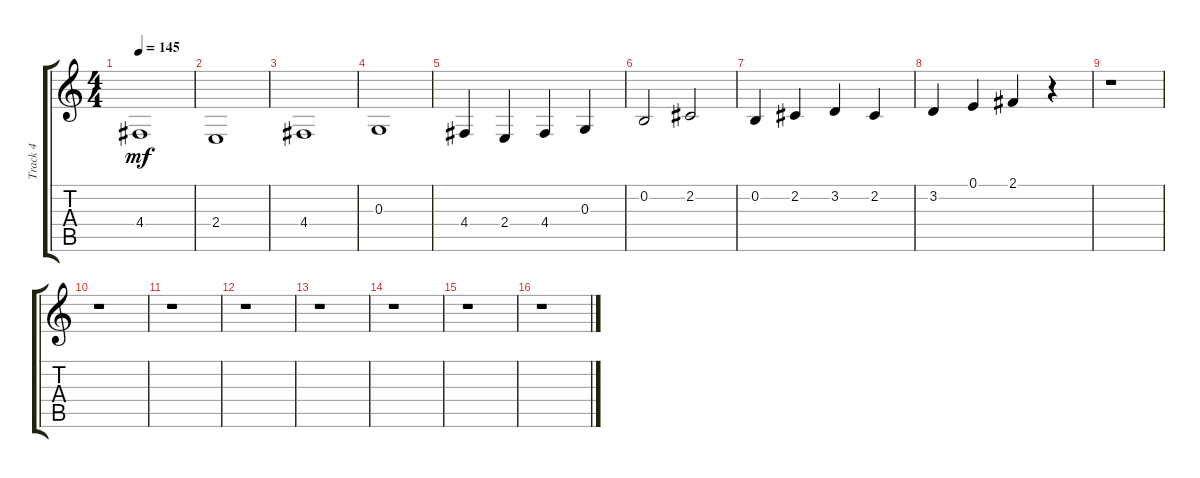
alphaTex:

\track ("Track 4" "Track 4") {instrument stringensemble1}
\staff {score tabs}
\tuning (E4 B3 G3 D3 A2 E2) {hide}
\ts (4 4)
\tempo 145
\clef g2
\ks c
4.4.1{dy mf} |
2.4.1 |
4.4.1 |
0.3.1 |
4.4.4 2.4.4 4.4.4 0.3.4 |
0.2.2 2.2.2 |
0.2.4 2.2.4 3.2.4 2.2.4 |
3.2.4 0.1.4 2.1.4 r.4 |
r.1 |
r.1 |
r.1 |
r.1 |
r.1 |
r.1 |
r.1 |
r.1
